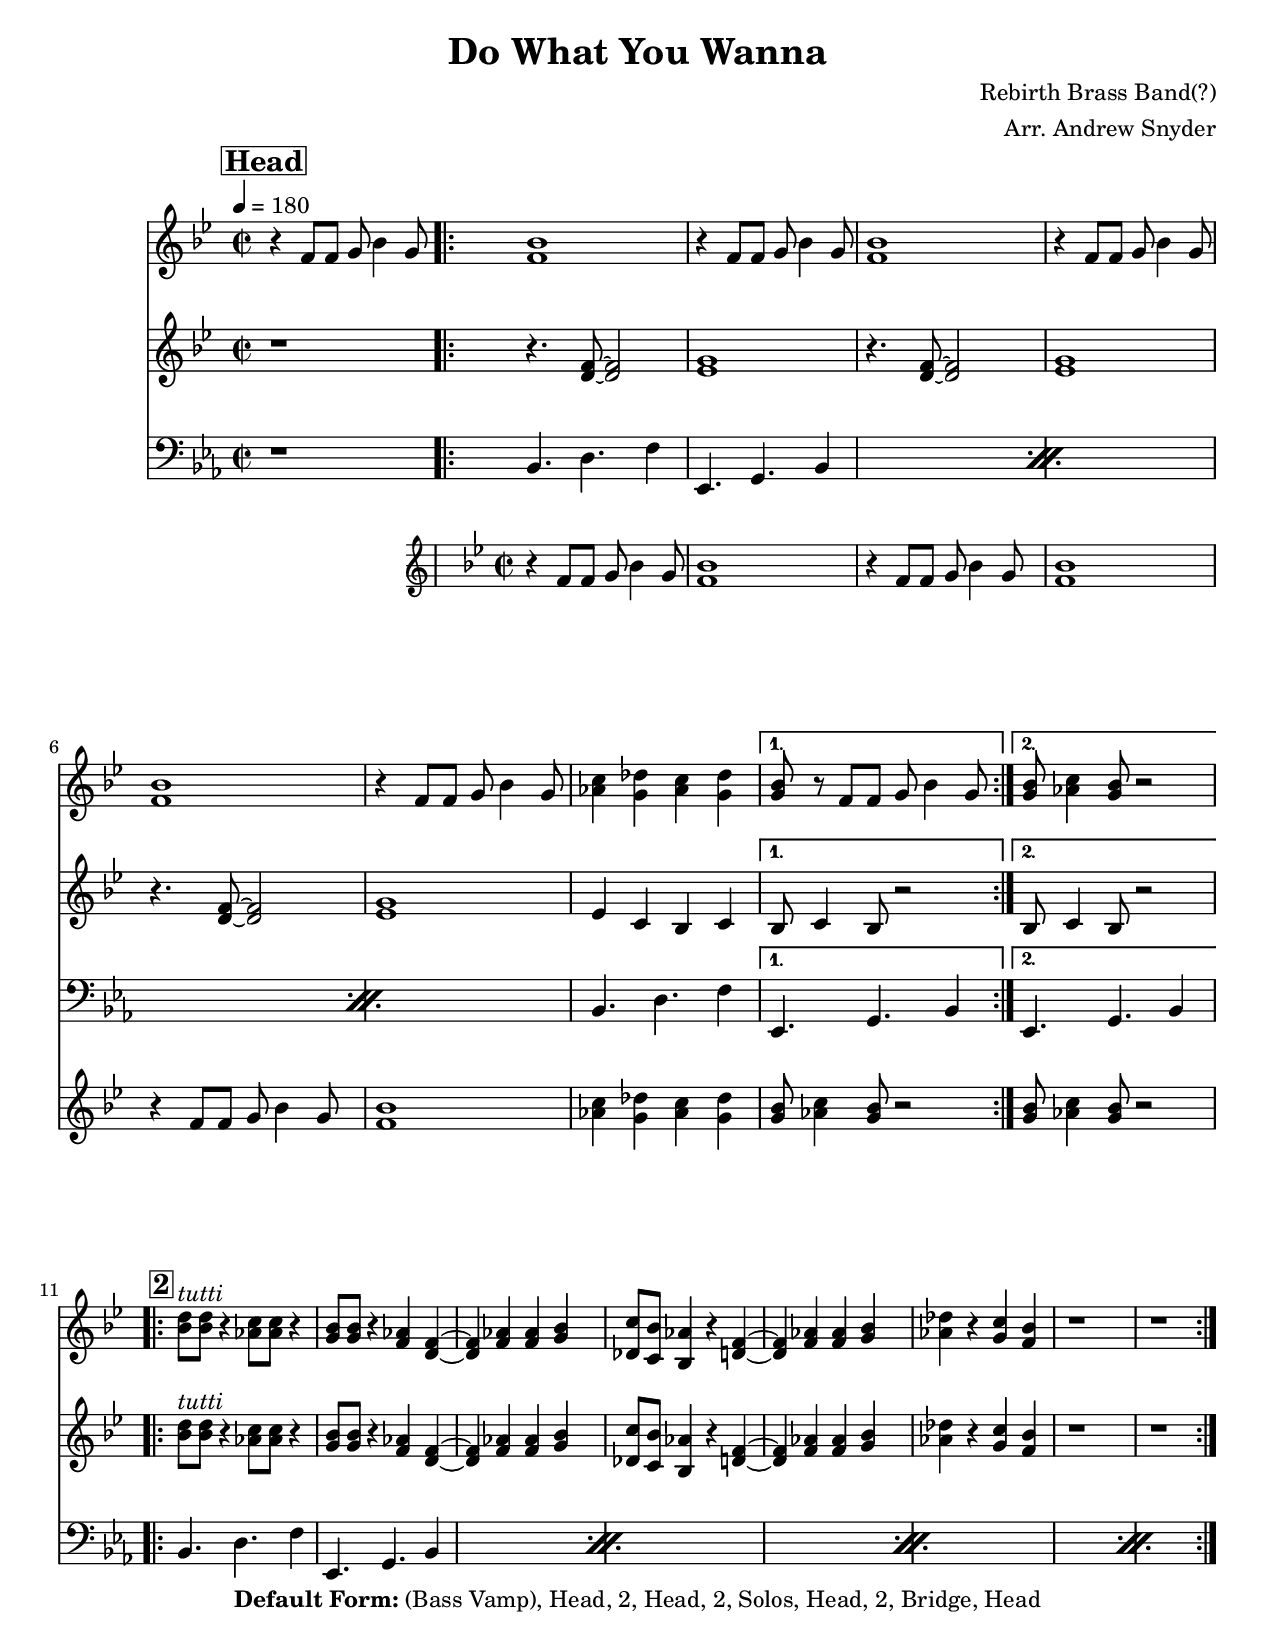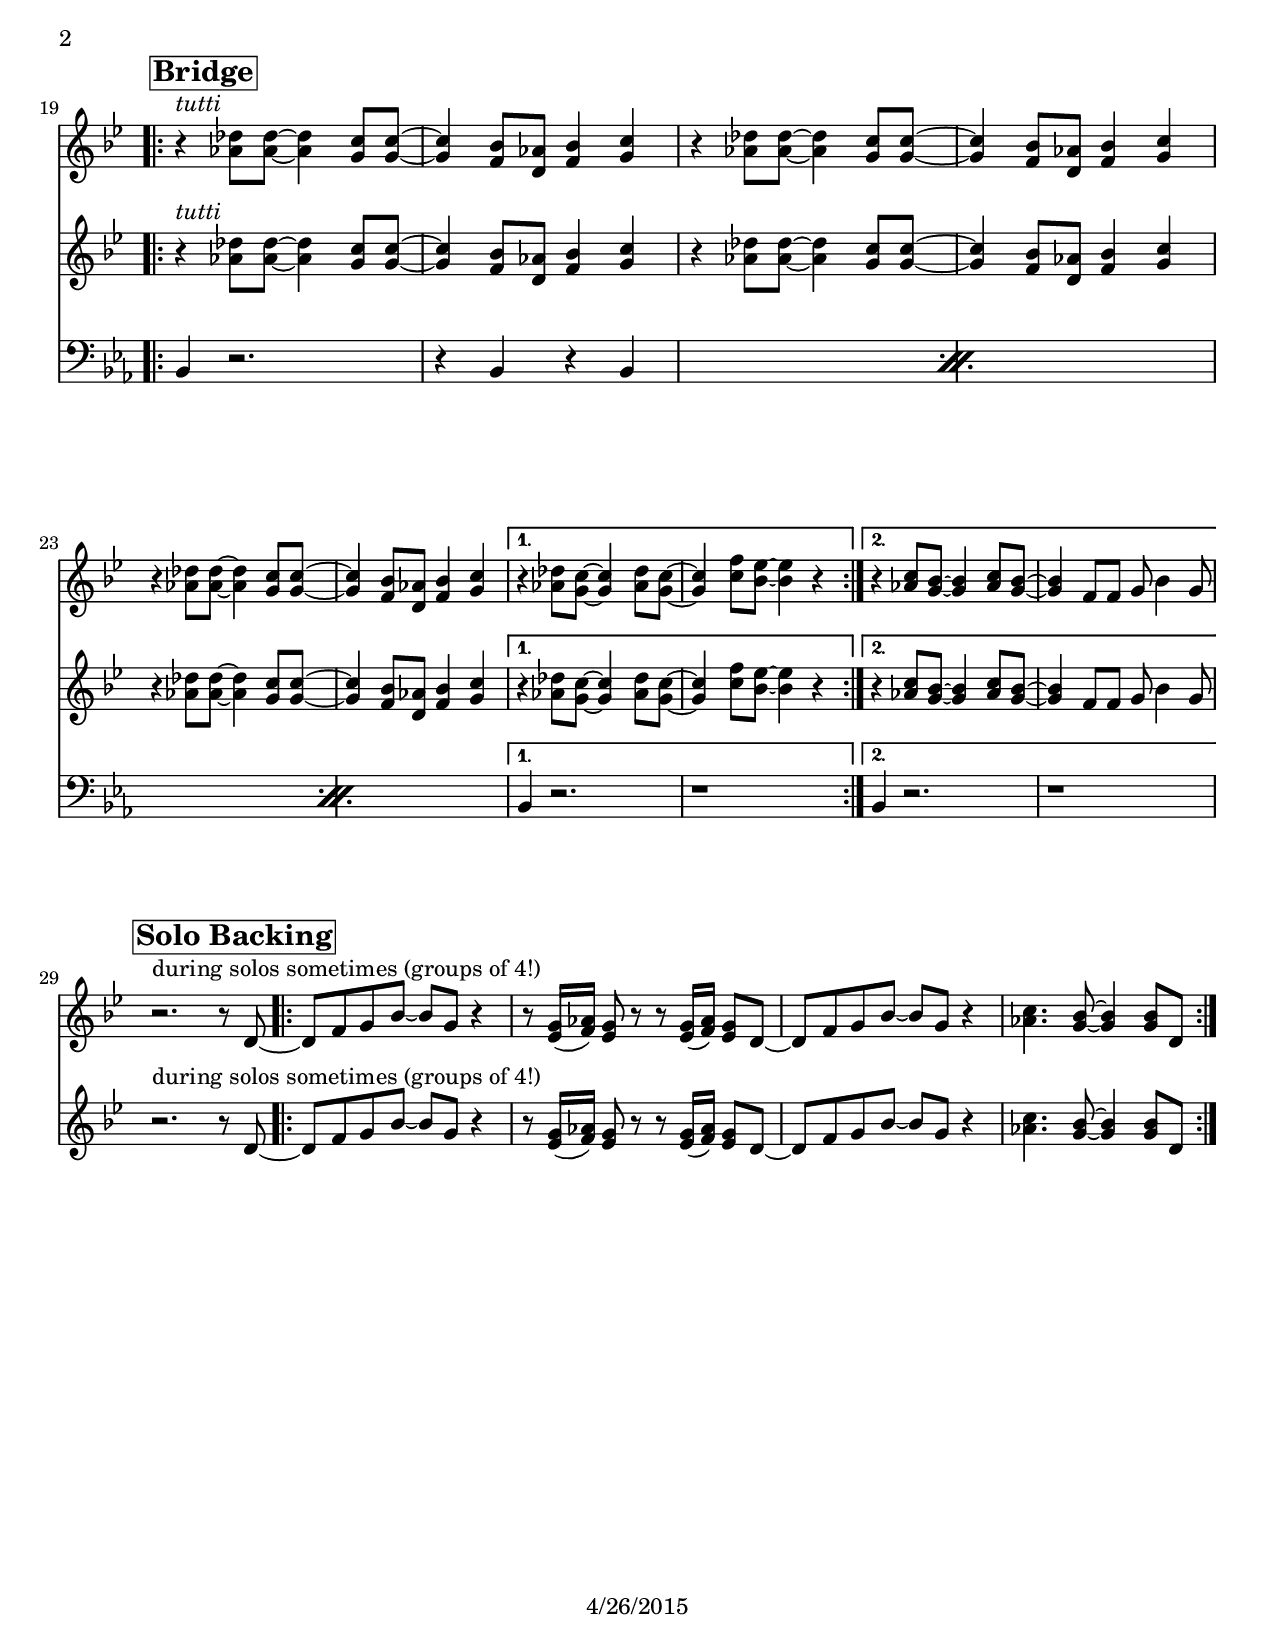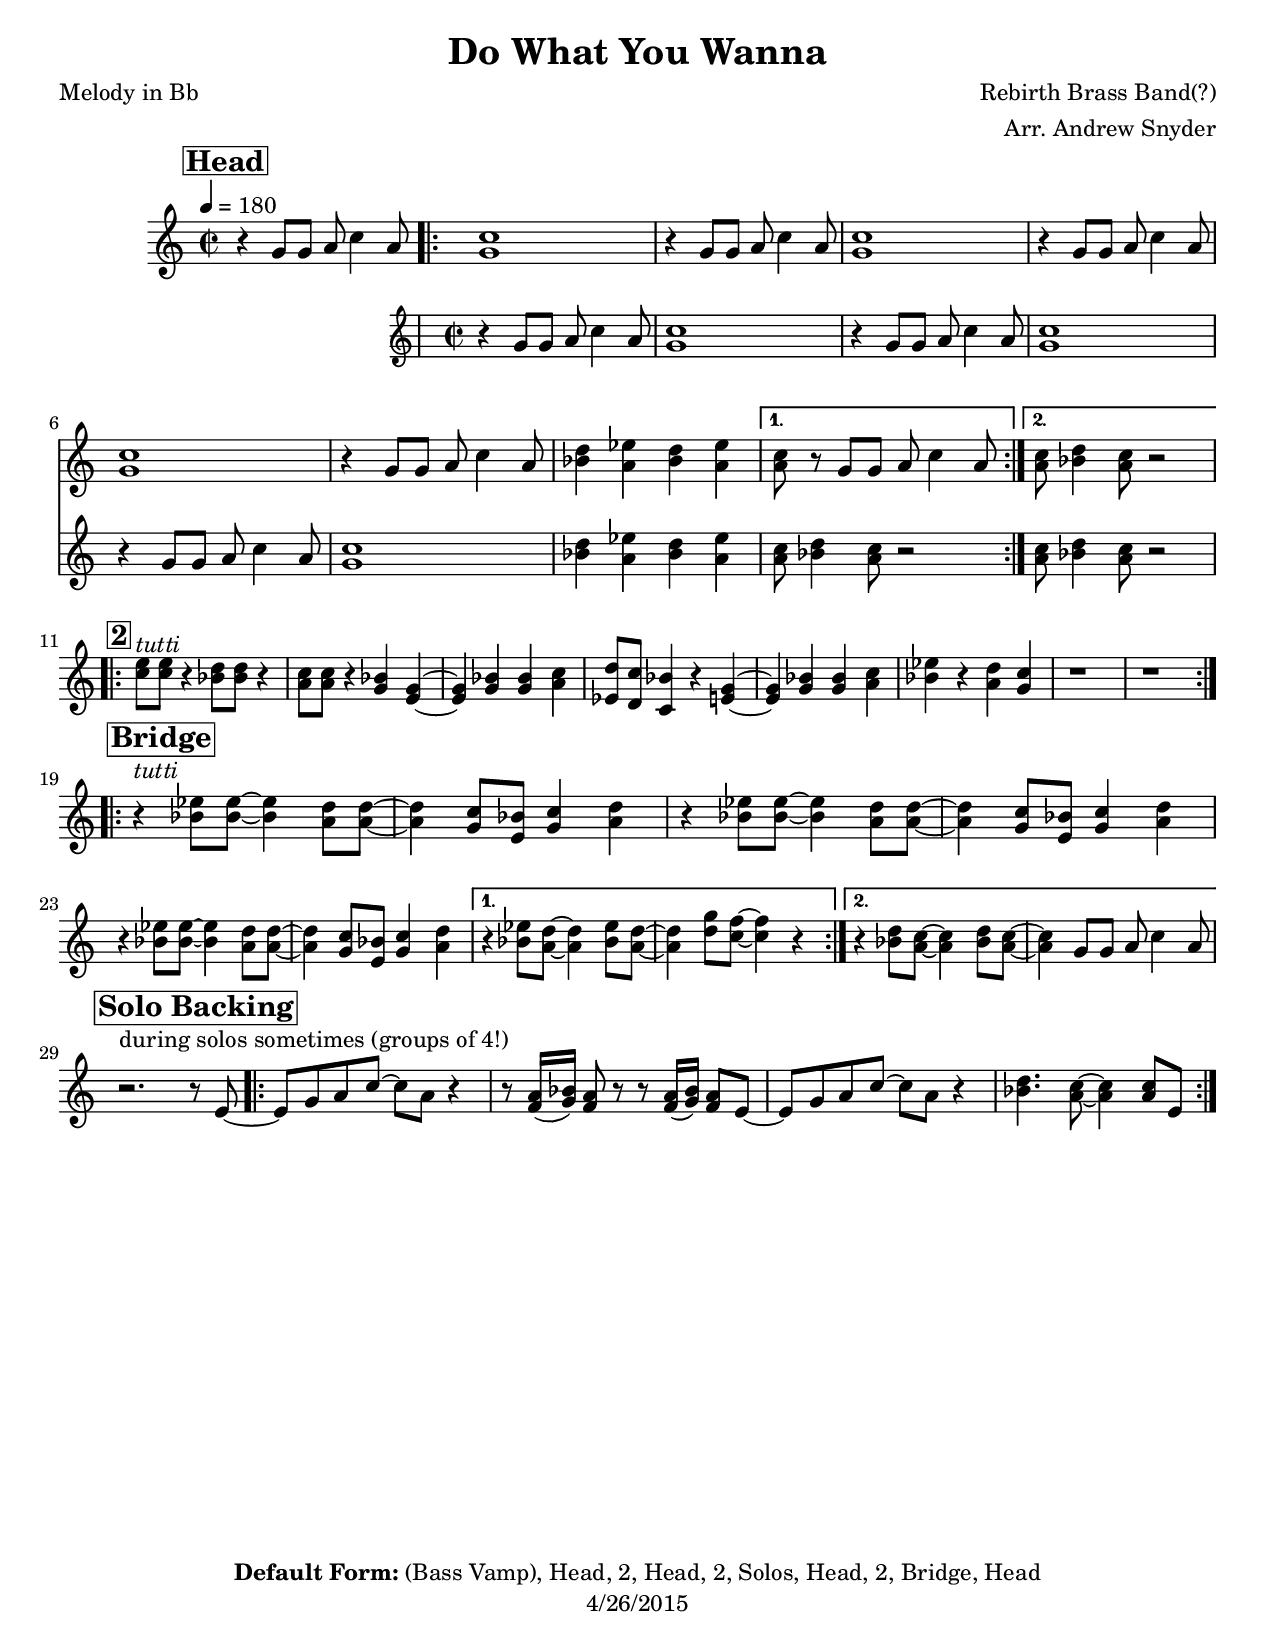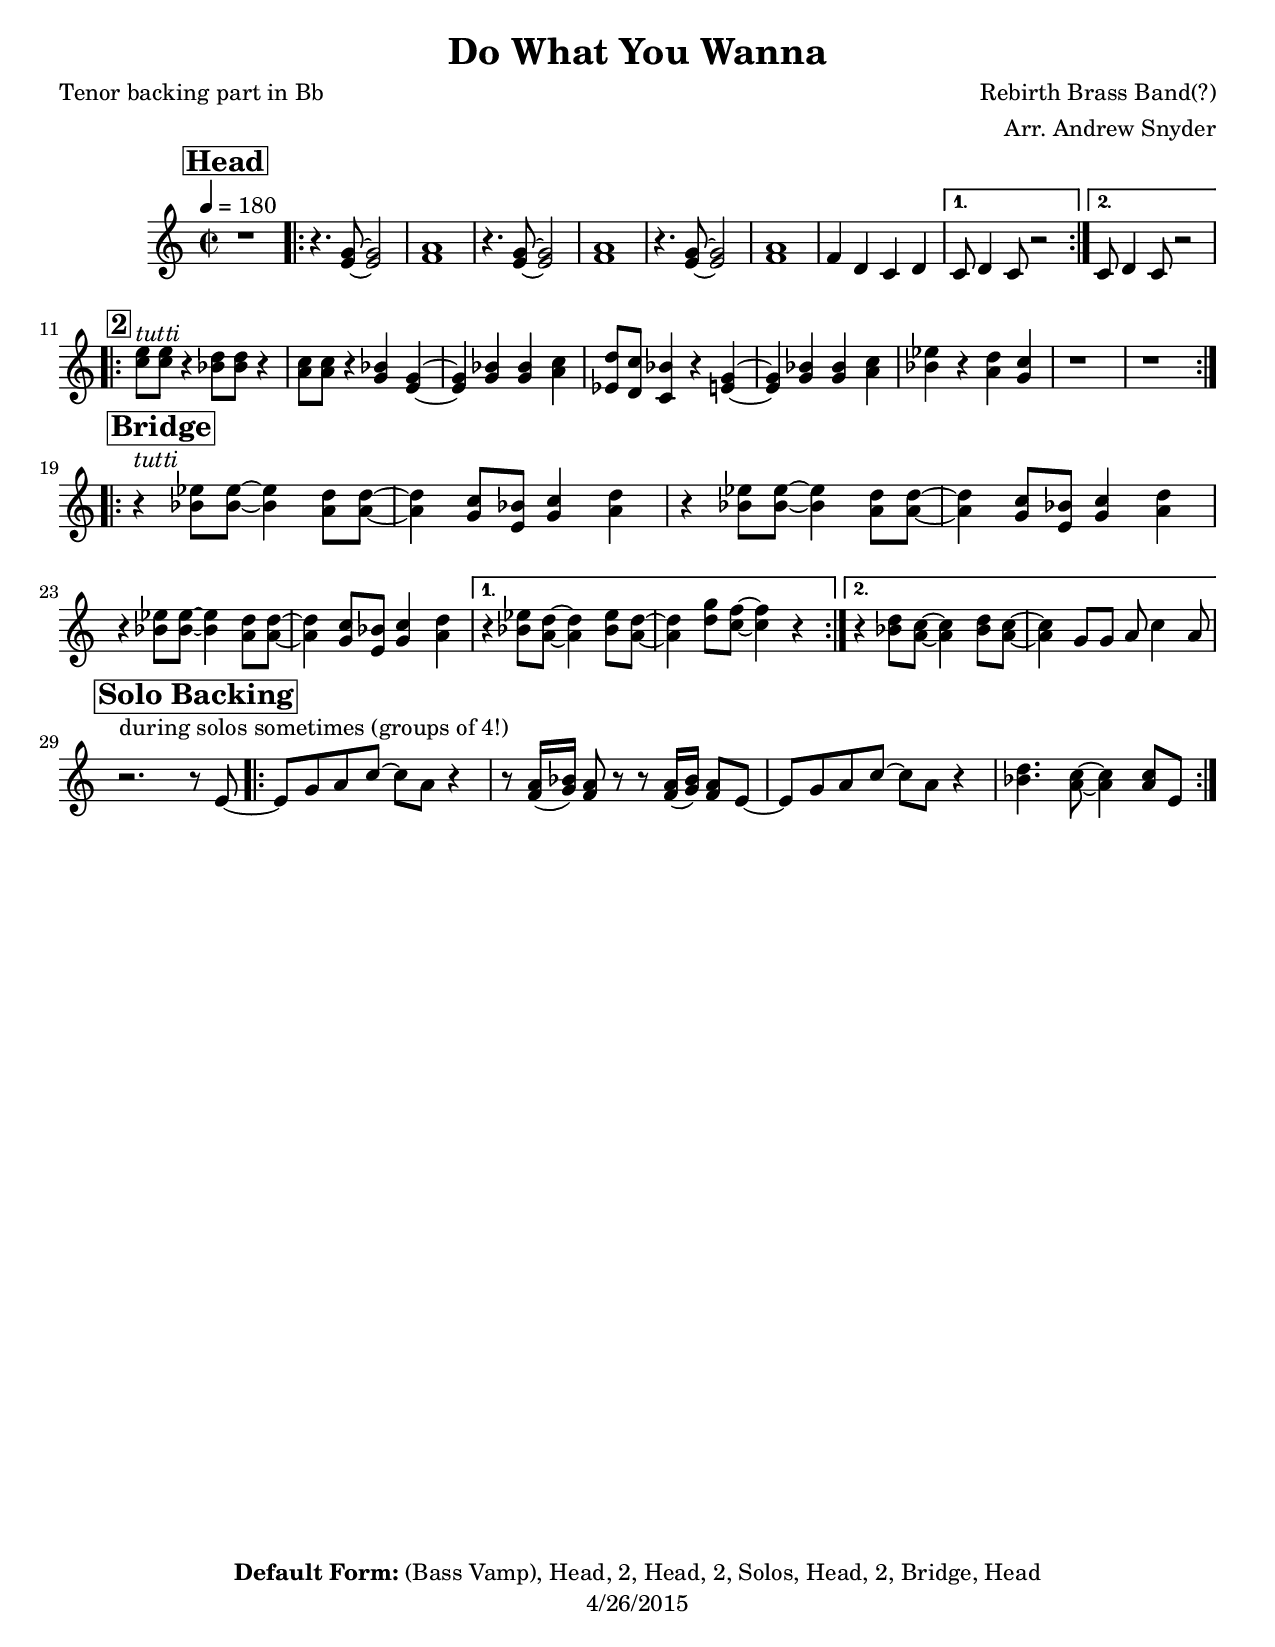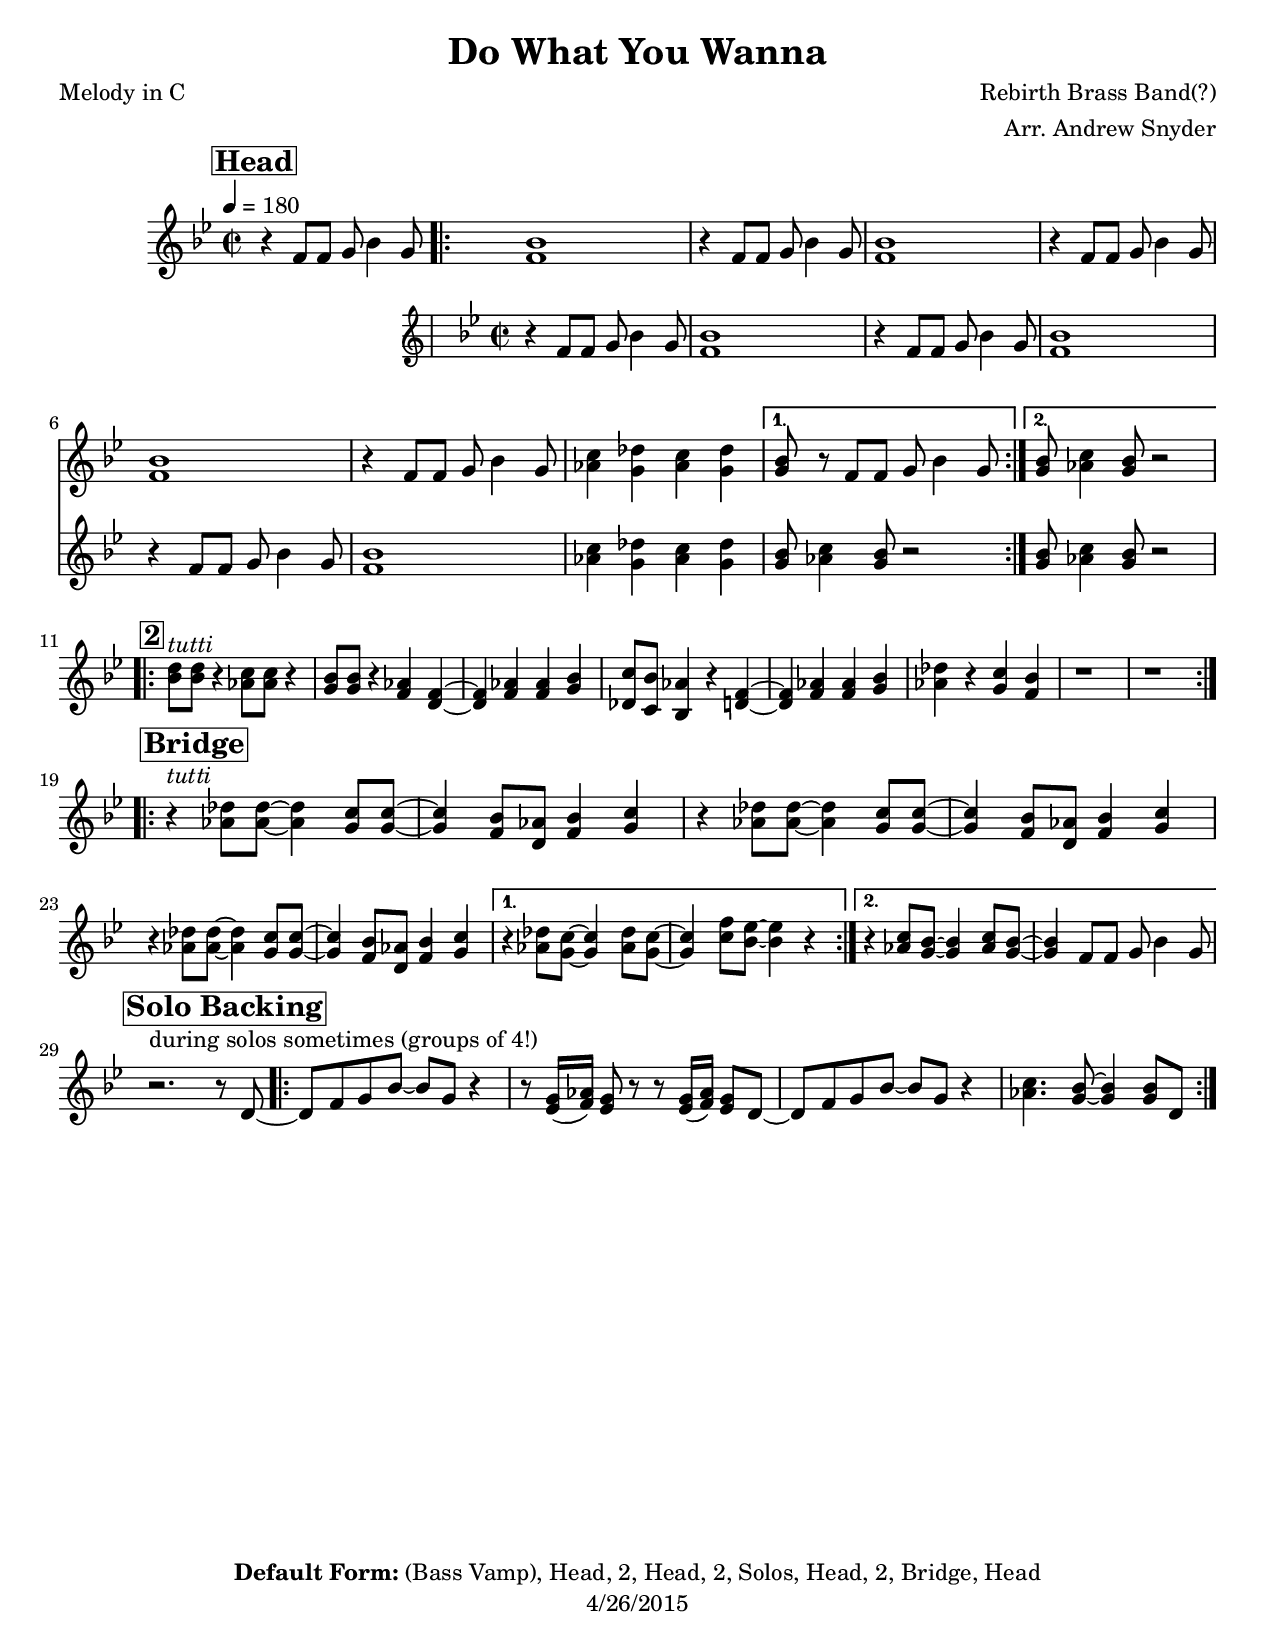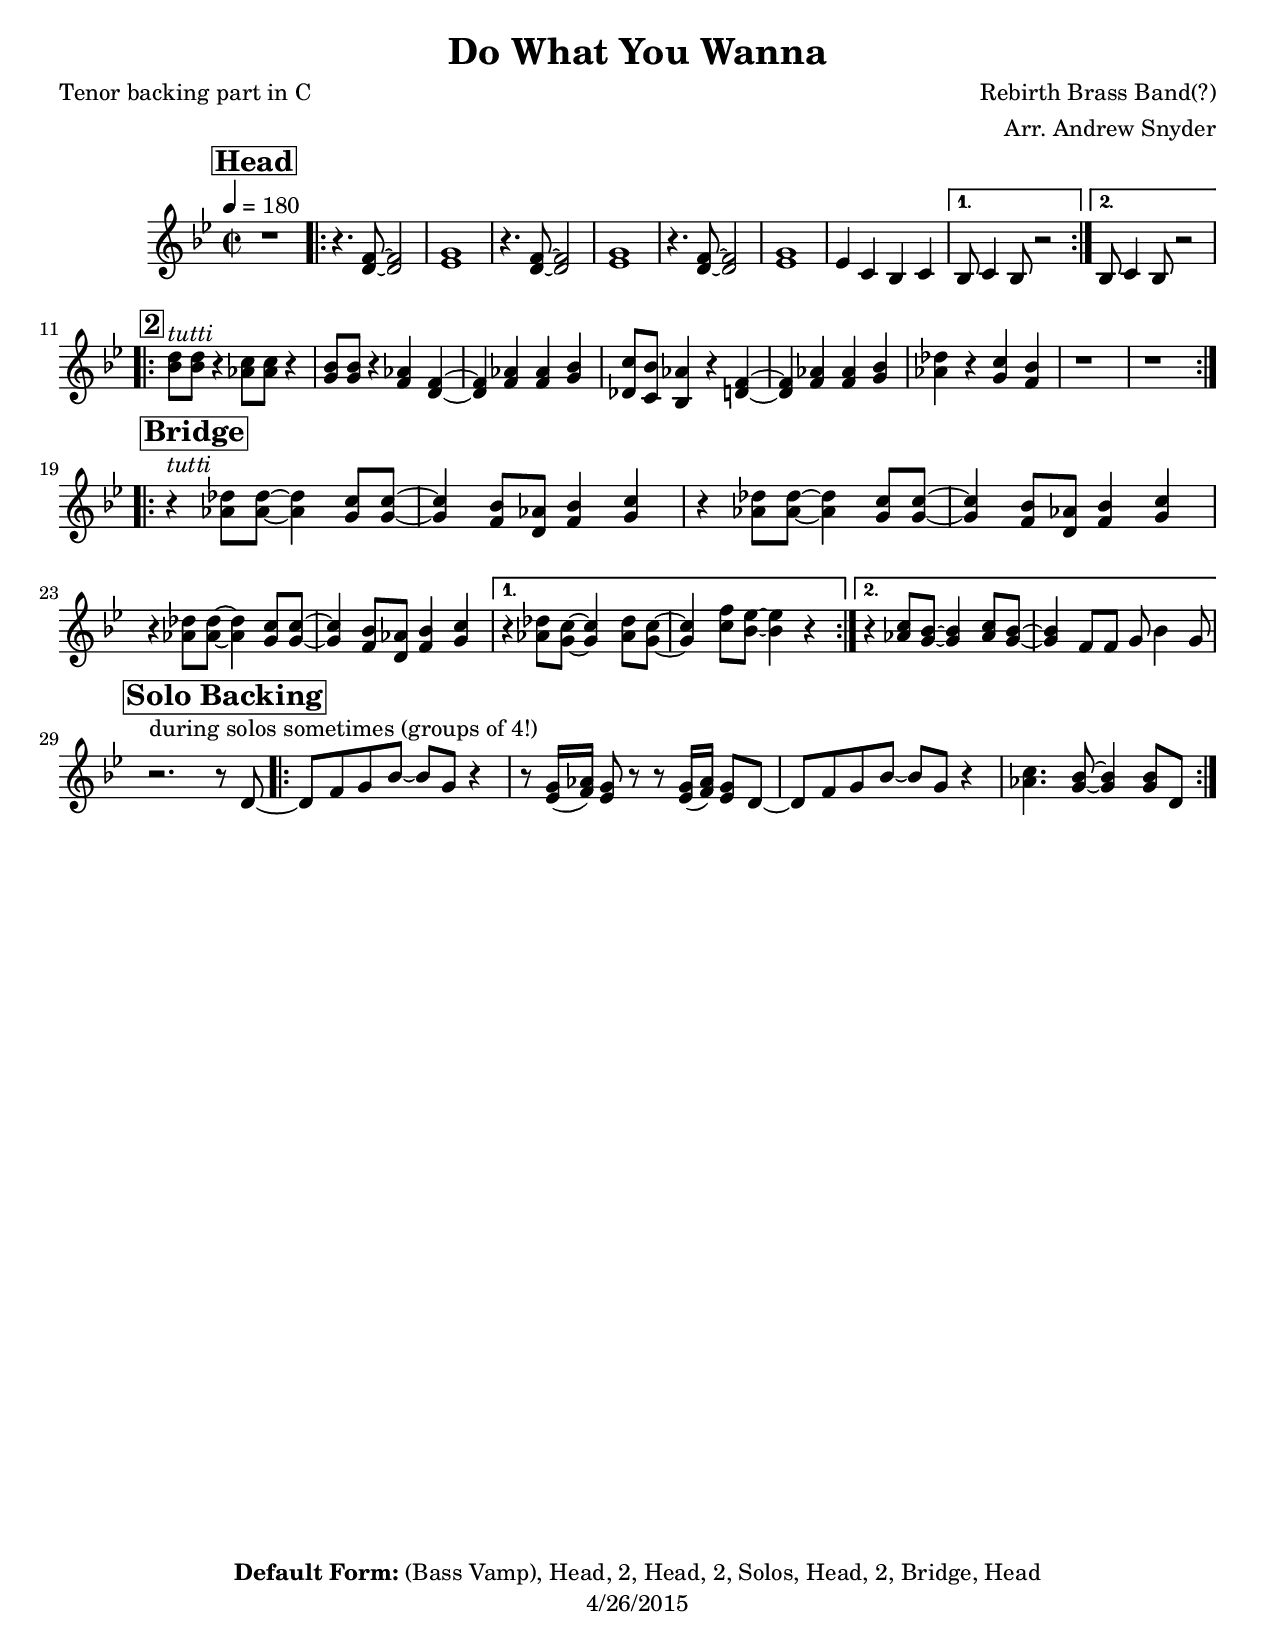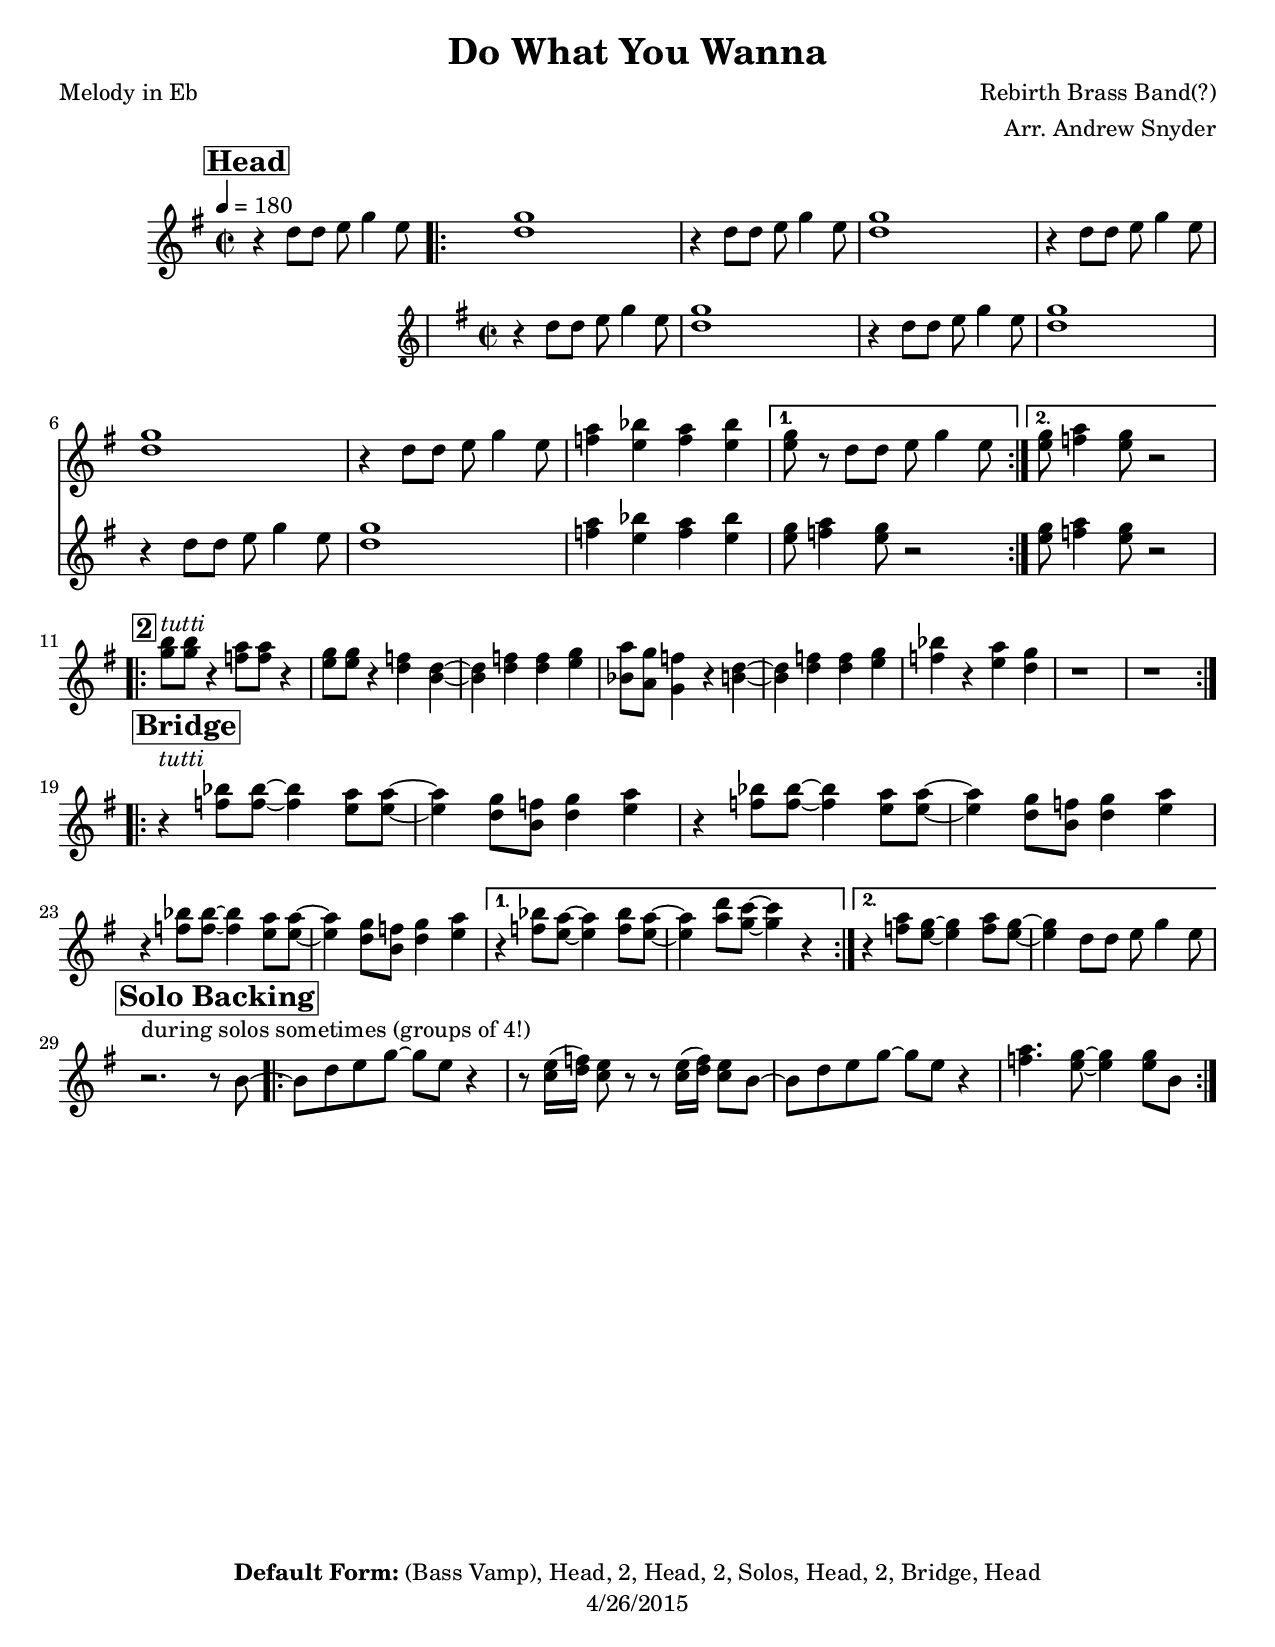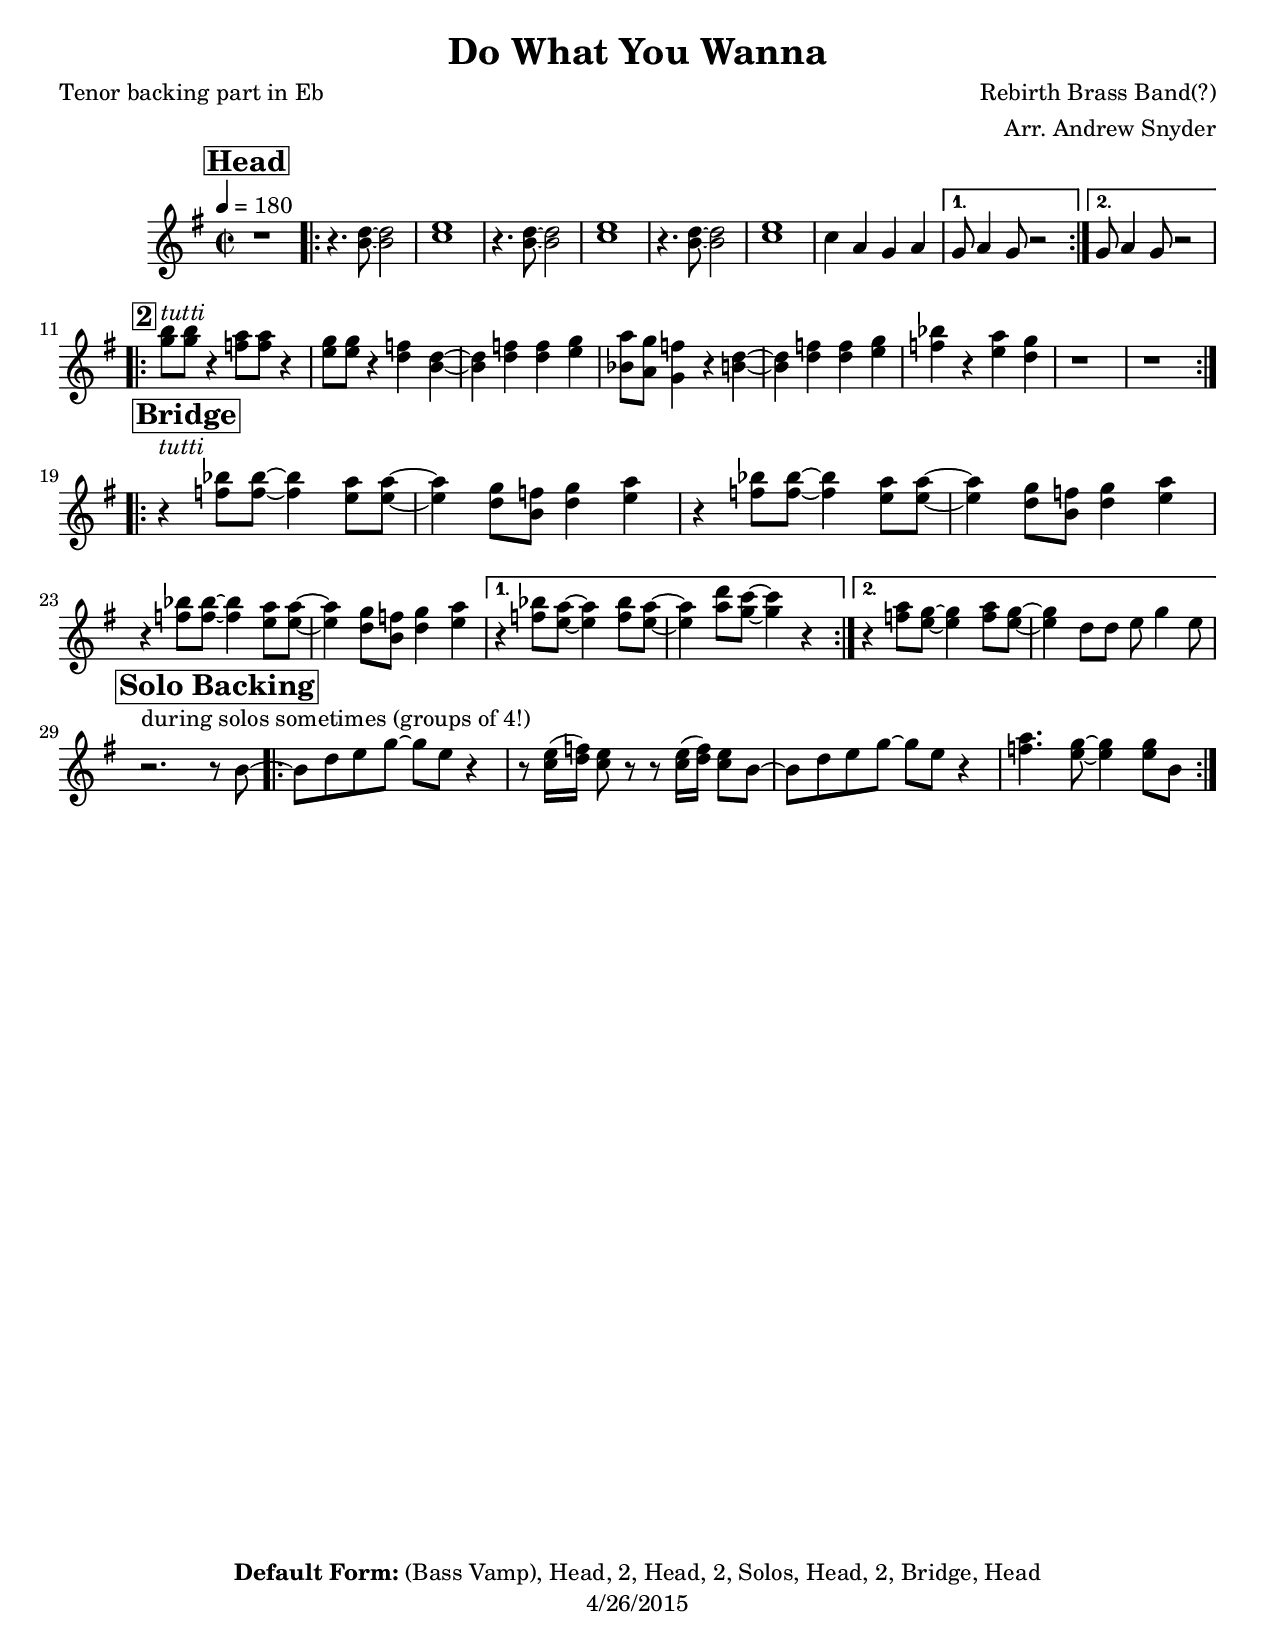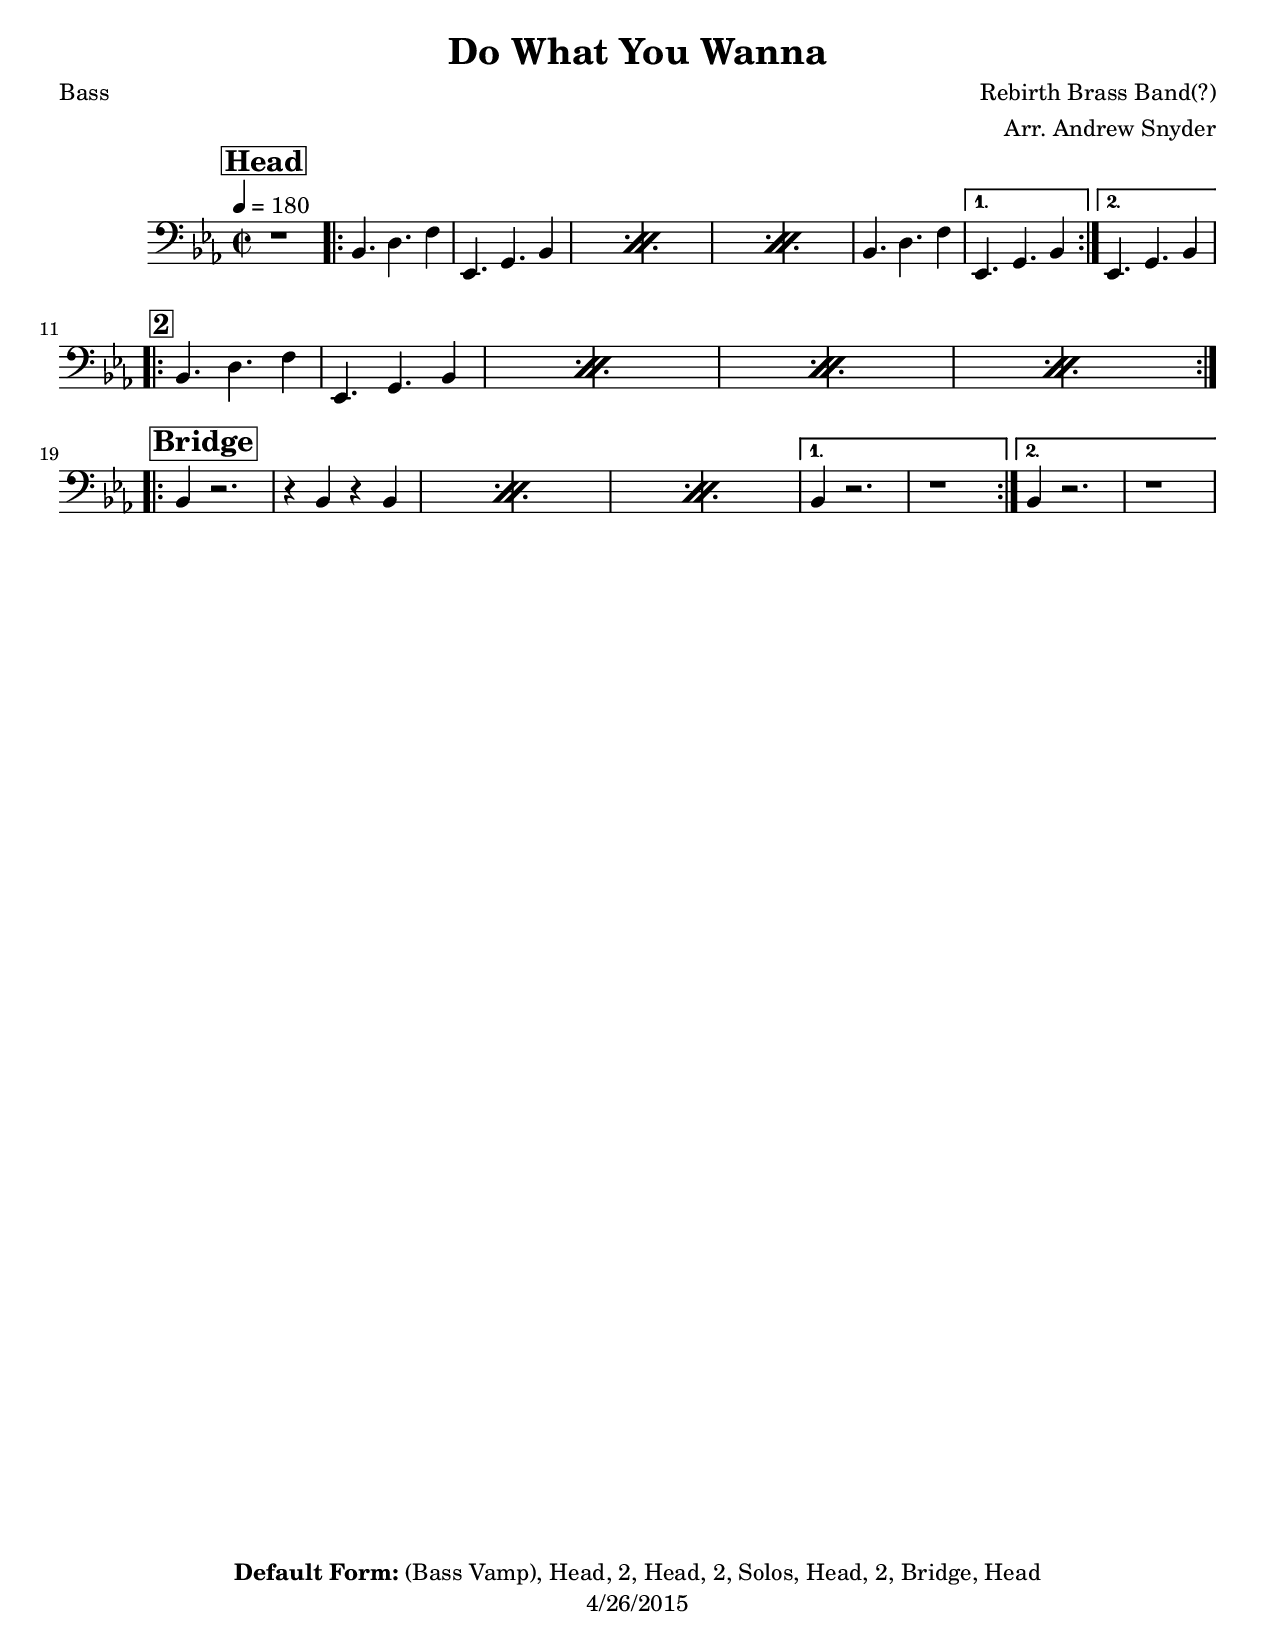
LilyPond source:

\version "2.12.3"

\header { 
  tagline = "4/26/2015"
  title = "Do What You Wanna"
  composer = "Rebirth Brass Band(?)"
  arranger = "Arr. Andrew Snyder"

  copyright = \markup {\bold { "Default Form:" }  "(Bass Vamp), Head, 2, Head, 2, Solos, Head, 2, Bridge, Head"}

}

%place a mark at bottom right
markdownright = { \once \override Score.RehearsalMark #'break-visibility = #begin-of-line-invisible \once \override Score.RehearsalMark #'self-alignment-X = #RIGHT \once \override Score.RehearsalMark #'direction = #DOWN }


% music pieces
%part: melody
melody = {
  \relative c'
  {
    \key bes \major
    \time 2/2
    \mark \markup \box \bold "Head"

      r4  % ^\markup { Call and Response, 1 measure displaced } 
      f8  f g bes4 g8
    << 

\repeat volta 2 {
        <f bes>1
        |  r4 f8 f g bes4 g8
        <f bes>1
        |  r4 f8 f g bes4 g8
        <f bes>1
        |  r4 f8 f g bes4 g8
        <as c>4 <g des'> <as c> <g des'>  | 
}
 
   \alternative {
    {     <g bes>8 r  f8 f g bes4 g8 }
    { <g bes>8 <as c>4 <g bes>8 r2  }
  }

 
 
       
       \new Staff {
    \key bes \major
         \repeat volta 2 {
         |  r4 f8 f g bes4 g8
           <f bes>1
           |  r4 f8 f g bes4 g8
           <f bes>1
           |  r4 f8 f g bes4 g8
           <f bes>1
           <as c>4 <g des'> <as c> <g des'>  | 
         }
        
           \alternative {
    { <g bes>8 <as c>4 <g bes>8 r2  }
    { <g bes>8 <as c>4 <g bes>8 r2  }
  }

         
       }

    >>

\break
    \mark \markup \box \bold "2"
    \repeat volta 2 {
      <bes d>8^\markup { \italic tutti }  <bes d> r4 <as c>8 <as c> r4  |  <g bes>8 <g bes> r4 <f as> <d f>~
      <d f> <f as> <f as> <g bes>  |  <des c'>8 <c bes'> <bes as'>4 r <d f>~
      <d f> <f as> <f as> <g bes>  |  <as des> r <g c> <f bes>  |  r1  |  r1
    }

\break
    \mark \markup \box \bold "Bridge"
    \repeat volta 2 {
      |  r4^\markup {\italic tutti }   <as des>8 <as des>8~ <as des>4  <g c>8 <g c>~  
      |  <g c>4 <f bes>8 <d as'> <f bes>4 <g c>   |
            |  r4  <as des>8 <as des>8~ <as des>4  <g c>8 <g c>~  
      <g c>4 <f bes>8 <d as'> <f bes>4 <g c>   |
      \break
      |  r4  <as des>8 <as des>8~ <as des>4  <g c>8 <g c>~  
      <g c>4 <f bes>8 <d as'> <f bes>4 <g c>   |
    }
    \alternative {
      {
        r4  <as des>8  <g c>~  <g c>4  <as des>8 <g c>~  |  <g c>4  <c f>8 <bes es>~ <bes es>4  r4  |
      }
      {
        r4 <as c>8 <g bes>~ <g bes>4  <as c>8 <g bes>8~ <g bes>4 f8 f g bes4 g8
      }
    }

    \break \mark \markup \box \bold {"Solo Backing"}

    | r2.^\markup { during solos sometimes (groups of 4!) } r8 d8~
    \repeat volta 2 {
      | d f g bes~ bes g8 r4  |
      | r8  <es g>16  [( <f as>)]  <es g>8  r r <es g>16 ([ <f as> ]) <es g>8 d~
    | d f g bes~ bes g8 r4  |
      <as c>4. <g bes>8~  <g bes>4 <g bes>8 d8~
    }
  }
}

%part: tenor
tenor = {
  \relative c'
  {
    \key bes \major
    \time 2/2
    \mark \markup \box \bold "Head"

    r1
    \repeat volta 2 {
      r4. <d f>8~ <d f>2
      <es g>1
      r4.  <d f>8~ <d f>2
      <es g>1
      r4.  <d f>8~ <d f>2
      <es g>1    | es4 c bes c 
    }
           \alternative {
{     |  bes8 c4 bes8 r2 | }
{     |  bes8 c4 bes8 r2 | }
  }



    \break
    \mark \markup \box \bold "2"
    \repeat volta 2 {
      <bes' d>8^\markup {\italic tutti }  <bes d> r4 <as c>8 <as c> r4  |  <g bes>8 <g bes> r4 <f as> <d f>~
      <d f> <f as> <f as> <g bes>  |  <des c'>8 <c bes'> <bes as'>4 r <d f>~
      <d f> <f as> <f as> <g bes>  |  <as des> r <g c> <f bes>  |  r1  |  r1
    }

    \break
    \mark \markup \box \bold "Bridge"
      \repeat volta 2 {

       |  r4^\markup {\italic tutti }   <as des>8 <as des>8~ <as des>4  <g c>8 <g c>~  
      |  <g c>4 <f bes>8 <d as'> <f bes>4 <g c>   |
            |  r4  <as des>8 <as des>8~ <as des>4  <g c>8 <g c>~  
      <g c>4 <f bes>8 <d as'> <f bes>4 <g c>   |
      \break
      |  r4  <as des>8 <as des>8~ <as des>4  <g c>8 <g c>~  
      <g c>4 <f bes>8 <d as'> <f bes>4 <g c>   |
    }
    \alternative {
      {
        r4  <as des>8  <g c>~  <g c>4  <as des>8 <g c>~  |  <g c>4  <c f>8 <bes es>~ <bes es>4  r4  |
      }
      {
           r4 <as c>8 <g bes>~ <g bes>4  <as c>8 <g bes>8~ <g bes>4 f8 f g bes4 g8
      }
    }

  
  \break \mark \markup \box \bold {"Solo Backing"}
    | r2.^\markup { during solos sometimes (groups of 4!) } r8 d8~
       \repeat volta 2 {
      | d f g bes~ bes g8 r4  |
      | r8  <es g>16  [( <f as>)]  <es g>8  r r <es g>16 ([ <f as> ]) <es g>8 d~
    | d f g bes~ bes g8 r4  |
      <as c>4. <g bes>8~  <g bes>4 <g bes>8 d8
    }
  }
}

%part: words
words = \markup { }

%part: changes
changes = \chordmode { }

%part: bass
bass = {
  \relative c
  {
    \key es \major
    \time 2/2
    \mark \markup \box \bold "Head"
    r1 |
    \repeat volta 2 {
      \repeat percent 3 { bes4. d f4  |  es,4. g bes4
      }
       bes4. d f4  |  
    }
      \alternative {
    { es,4. g bes4 }
    { es,4. g bes4 }
  }
\break
    \mark \markup \box \bold "2"
    \repeat volta 2 {
      \repeat percent 4 { bes4. d f4  |  es,4. g bes4 }
    }
    \break
    \mark \markup \box \bold "Bridge"
    \repeat volta 2 {
      \repeat percent 3 { bes4 r2.  |  r4 bes r bes  | }
    }
    \alternative {
      { bes4 r2.  |  r1 | }
      { bes4 r2.  |  r1 | }
    }
  }
}

%\tempo 4=180
%%Generated layout
%------------------Code to 'naturalize' music - get rid of double-sharps, E#, etc.-----------------
#(define (naturalize-pitch p)
   (let ((o (ly:pitch-octave p))
         (a (* 4 (ly:pitch-alteration p)))
         ;; alteration, a, in quarter tone steps,
         ;; for historical reasons
         (n (ly:pitch-notename p)))
     (cond
      ((and (> a 1) (or (eq? n 6) (eq? n 2)))
       (set! a (- a 2))
       (set! n (+ n 1)))
      ((and (< a -1) (or (eq? n 0) (eq? n 3)))
       (set! a (+ a 2))
       (set! n (- n 1))))
     (cond
      ((> a 2) (set! a (- a 4)) (set! n (+ n 1)))
      ((< a -2) (set! a (+ a 4)) (set! n (- n 1))))
     (if (< n 0) (begin (set! o (- o 1)) (set! n (+ n 7))))
     (if (> n 6) (begin (set! o (+ o 1)) (set! n (- n 7))))
     (ly:make-pitch o n (/ a 4))))

#(define (naturalize music)
   (let ((es (ly:music-property music 'elements))
         (e (ly:music-property music 'element))
         (p (ly:music-property music 'pitch)))
     (if (pair? es)
         (ly:music-set-property!
          music 'elements
          (map (lambda (x) (naturalize x)) es)))
     (if (ly:music? e)
         (ly:music-set-property!
          music 'element
          (naturalize e)))
     (if (ly:pitch? p)
         (begin
          (set! p (naturalize-pitch p))
          (ly:music-set-property! music 'pitch p)))
     music))

naturalizeMusic =
#(define-music-function (parser location m)
   (ly:music?)
   (naturalize m))
%-----------------End Naturalization code---------------

#(set-default-paper-size "letter")
\book {
  \score { <<
    \set Score.markFormatter = #format-mark-box-numbers

    \new Staff \with { \consists "Volta_engraver" } {  \set Staff.midiInstrument = #"trumpet" \clef treble
                                                       \tempo  4=180
                                                       \override Score.RehearsalMark #'self-alignment-X = #LEFT
                                                       \melody
    }
    \new Staff \with { \consists "Volta_engraver" } {  \set Staff.midiInstrument = #"trombone" \clef treble
                                                       \override Score.RehearsalMark #'self-alignment-X = #LEFT
                                                       \tenor
    }
    \new Staff \with { \consists "Volta_engraver" } {  \set Staff.midiInstrument = #"tuba" \clef bass
                                                       \override Score.RehearsalMark #'self-alignment-X = #LEFT
                                                       \bass
    }
           >> \layout { \context { \Score \remove "Volta_engraver" } } }  
}



#(set-default-paper-size "letter")
\book {   \bookOutputSuffix "C_melody"
        \header {
          poet = "Melody in C"
        }
  \score { <<
    \set Score.markFormatter = #format-mark-box-numbers

    \new Staff \with { \consists "Volta_engraver" } {  \set Staff.midiInstrument = #"trumpet" \clef treble
                                                       \tempo  4=180
                                                       \override Score.RehearsalMark #'self-alignment-X = #LEFT
                                                       \melody
    }
           >> \layout { \context { \Score \remove "Volta_engraver" } } }  
}


#(set-default-paper-size "letter")
\book { \bookOutputSuffix "Bb_melody"
        \header {
          poet = "Melody in Bb"
        }
  \score { <<
    \set Score.markFormatter = #format-mark-box-numbers

    \new Staff \with { \consists "Volta_engraver" } {  \set Staff.midiInstrument = #"trumpet" \clef treble
                                                       \tempo  4=180
                                                       \override Score.RehearsalMark #'self-alignment-X = #LEFT
                                                                   \transpose c d  %% TRANSPOSES NOTES

                                                       \melody
    }
           >> \layout { \context { \Score \remove "Volta_engraver" } } }  
}


#(set-default-paper-size "letter")
\book {   \bookOutputSuffix "Eb_melody"
        \header {
          poet = "Melody in Eb"
        }
  \score { <<
    \set Score.markFormatter = #format-mark-box-numbers

    \new Staff \with { \consists "Volta_engraver" } {  \set Staff.midiInstrument = #"trumpet" \clef treble
                                                       \tempo  4=180
                                                       \override Score.RehearsalMark #'self-alignment-X = #LEFT
                                                                   \transpose c a  %% TRANSPOSES NOTES

\melody
    }
           >> \layout { \context { \Score \remove "Volta_engraver" } } }  
}




#(set-default-paper-size "letter")
\book { \bookOutputSuffix "C_tenor"
        \header {
          poet = "Tenor backing part in C"
        }
  \score { <<
    \set Score.markFormatter = #format-mark-box-numbers

    \new Staff \with { \consists "Volta_engraver" } {  \set Staff.midiInstrument = #"trumpet" \clef treble
                                                       \tempo  4=180
                                                       \override Score.RehearsalMark #'self-alignment-X = #LEFT
                                                       \tenor
    }
           >> \layout { \context { \Score \remove "Volta_engraver" } } }  
}



#(set-default-paper-size "letter")
\book { \bookOutputSuffix "Bb_tenor"
        \header {
          poet = "Tenor backing part in Bb"
        }
  \score { <<
    \set Score.markFormatter = #format-mark-box-numbers

    \new Staff \with { \consists "Volta_engraver" } {  \set Staff.midiInstrument = #"trumpet" \clef treble
                                                       \tempo  4=180
                                                       \override Score.RehearsalMark #'self-alignment-X = #LEFT
                                                                   \transpose c d  %% TRANSPOSES NOTES
                                                       \tenor
    }
           >> \layout { \context { \Score \remove "Volta_engraver" } } }  
}


#(set-default-paper-size "letter")
\book {   \bookOutputSuffix "Eb_tenor"
        \header {
          poet = "Tenor backing part in Eb"
        }
  \score { <<
    \set Score.markFormatter = #format-mark-box-numbers

    \new Staff \with { \consists "Volta_engraver" } {  \set Staff.midiInstrument = #"trumpet" \clef treble
                                                       \tempo  4=180
                                                       \override Score.RehearsalMark #'self-alignment-X = #LEFT
                                                                   \transpose c a  %% TRANSPOSES NOTES

\tenor
    }
           >> \layout { \context { \Score \remove "Volta_engraver" } } }  
}


#(set-default-paper-size "letter")
\book { \bookOutputSuffix "Tuba"
        \header {
          poet = "Bass"
        }
  \score { <<
    \set Score.markFormatter = #format-mark-box-numbers

    \new Staff \with { \consists "Volta_engraver" } {  \set Staff.midiInstrument = #"trumpet" \clef bass
                                                       \tempo  4=180
                                                       \override Score.RehearsalMark #'self-alignment-X = #LEFT

                                                       \bass
    }
           >> \layout { \context { \Score \remove "Volta_engraver" } } }  
}